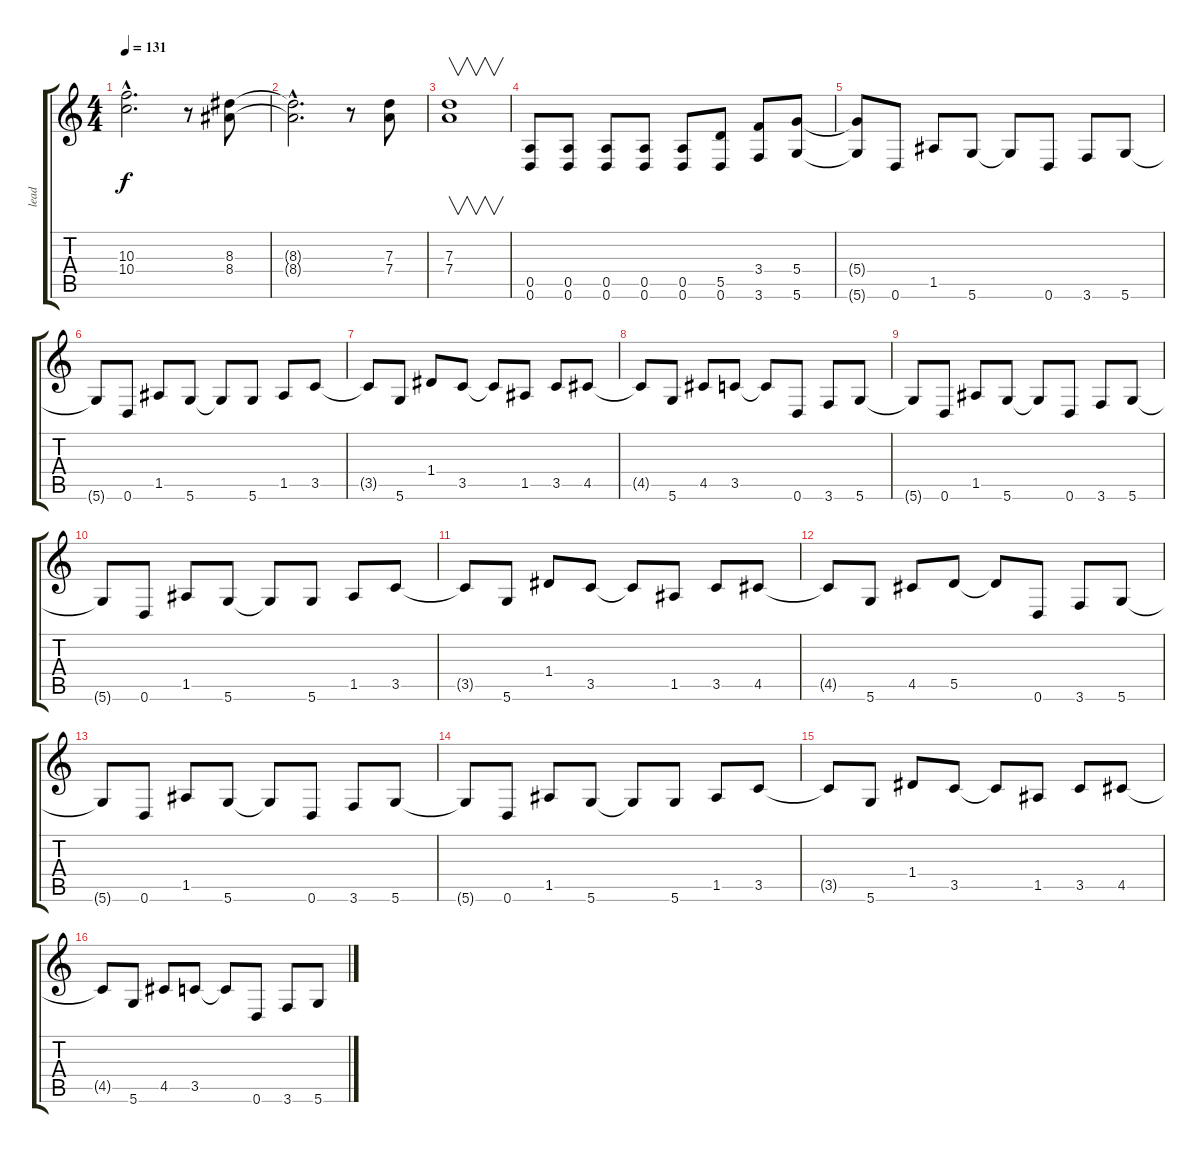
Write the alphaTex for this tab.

\track ("lead" "lead") {instrument distortionguitar}
\staff {score tabs}
\tuning (E4 B3 G3 D3 A2 D2) {hide}
\ts (4 4)
\tempo 131
\clef g2
\ks c
(10.3{hac t} 10.4{hac t}).2{d dy f} r.8 (8.3 8.4).8 |
(8.3{hac t} 8.4{hac t}).2{d} r.8 (7.3 7.4).8 |
(7.3 7.4).1{v} |
(0.5 0.6).8 (0.5 0.6).8 (0.5 0.6).8 (0.5 0.6).8 (0.5 0.6).8 (5.5 0.6).8 (3.4 3.6).8 (5.4 5.6).8 |
(5.4{t} 5.6{t}).8 0.6.8 1.5.8 5.6.8 5.6{t}.8 0.6.8 3.6.8 5.6.8 |
5.6{t}.8 0.6.8 1.5.8 5.6.8 5.6{t}.8 5.6.8 1.5.8 3.5.8 |
3.5{t}.8 5.6.8 1.4.8 3.5.8 3.5{t}.8 1.5.8 3.5.8 4.5.8 |
4.5{t}.8 5.6.8 4.5.8 3.5.8 3.5{t}.8 0.6.8 3.6.8 5.6.8 |
5.6{t}.8 0.6.8 1.5.8 5.6.8 5.6{t}.8 0.6.8 3.6.8 5.6.8 |
5.6{t}.8 0.6.8 1.5.8 5.6.8 5.6{t}.8 5.6.8 1.5.8 3.5.8 |
3.5{t}.8 5.6.8 1.4.8 3.5.8 3.5{t}.8 1.5.8 3.5.8 4.5.8 |
4.5{t}.8 5.6.8 4.5.8 5.5.8 5.5{t}.8 0.6.8 3.6.8 5.6.8 |
5.6{t}.8 0.6.8 1.5.8 5.6.8 5.6{t}.8 0.6.8 3.6.8 5.6.8 |
5.6{t}.8 0.6.8 1.5.8 5.6.8 5.6{t}.8 5.6.8 1.5.8 3.5.8 |
3.5{t}.8 5.6.8 1.4.8 3.5.8 3.5{t}.8 1.5.8 3.5.8 4.5.8 |
4.5{t}.8 5.6.8 4.5.8 3.5.8 3.5{t}.8 0.6.8 3.6.8 5.6.8
